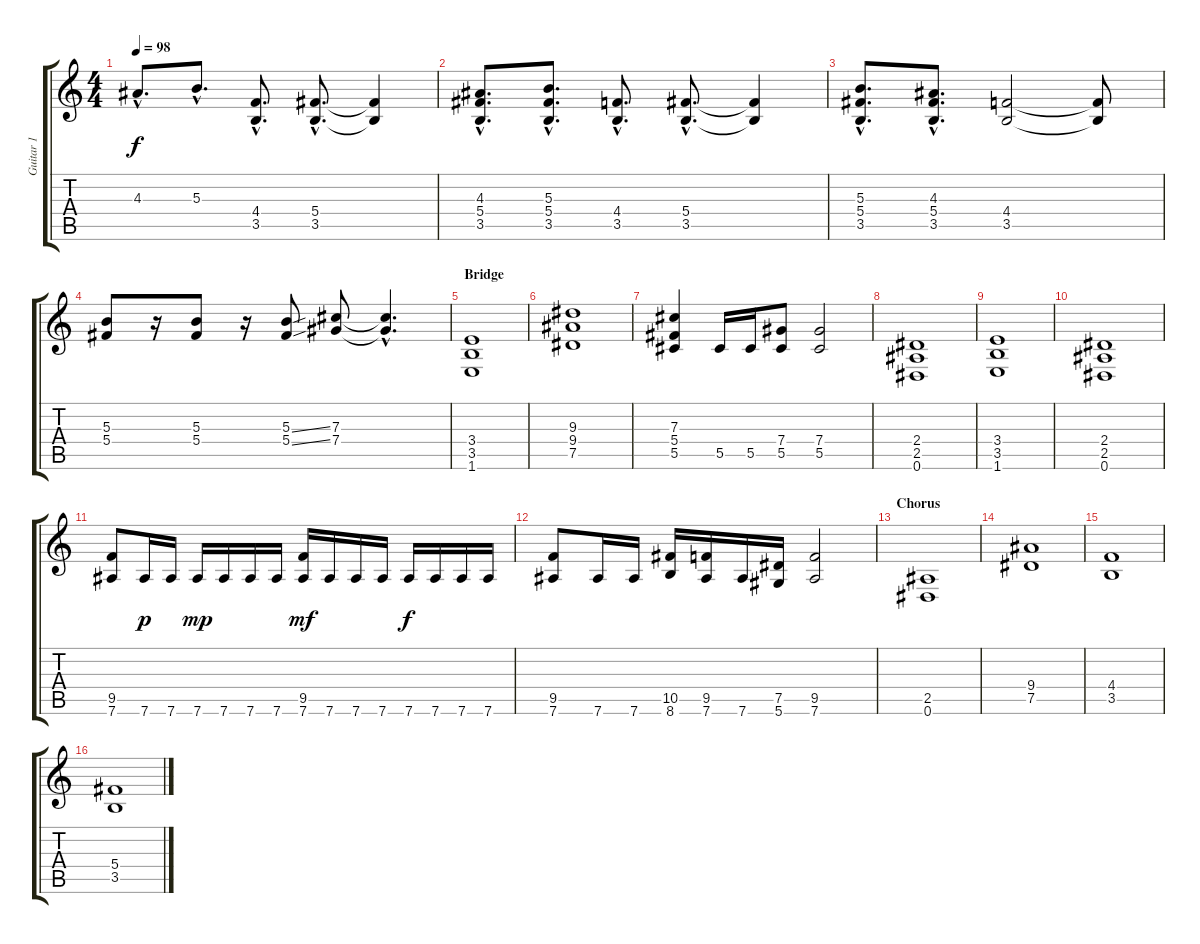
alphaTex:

\track ("Guitar 1" "Guitar 1") {instrument distortionguitar}
\staff {score tabs}
\tuning (Eb4 Bb3 Gb3 Db3 Ab2 Eb2) {hide}
\ts (4 4)
\tempo 98
\clef g2
\ks c
4.3{hac}.8{d dy f} 5.3{hac}.8{d} (4.4{hac} 3.5{hac}).8{d} (5.4{hac} 3.5{hac}).8{d} (5.4{t} 3.5{t}).4 |
(4.3{hac} 5.4{hac} 3.5{hac}).8{d} (5.3{hac} 5.4{hac} 3.5{hac}).8{d} (4.4{hac} 3.5{hac}).8{d} (5.4{hac} 3.5{hac}).8{d} (5.4{t} 3.5{t}).4 |
(5.3{hac} 5.4{hac} 3.5{hac}).8{d} (4.3{hac} 5.4{hac} 3.5{hac}).8{d} (4.4 3.5).2 (4.4{t} 3.5{t}).8 |
(5.3 5.4).8 r.16 (5.3 5.4).8 r.16 (5.3{ss} 5.4{ss}).8 (7.3 7.4).8 (7.3{hac t} 7.4{hac t}).4{d} |
\section ("" "Bridge")
(3.4 3.5 1.6).1 |
(9.3 9.4 7.5).1 |
(7.3 5.4 5.5).4 5.5.16 5.5.16 (7.4 5.5).8 (7.4 5.5).2 |
(2.4 2.5 0.6).1 |
(3.4 3.5 1.6).1 |
(2.4 2.5 0.6).1 |
(9.5 7.6).8 7.6.16{dy p} 7.6.16 7.6.16{dy mp} 7.6.16 7.6.16 7.6.16 (9.5 7.6).16{dy mf} 7.6.16 7.6.16 7.6.16 7.6.16{dy f} 7.6.16 7.6.16 7.6.16 |
(9.5 7.6).8 7.6.16 7.6.16 (10.5 8.6).16 (9.5 7.6).16 7.6.16 (7.5 5.6).16 (9.5 7.6).2 |
\section ("" "Chorus")
(2.5 0.6).1 |
(9.4 7.5).1 |
(4.4 3.5).1 |
(5.4 3.5).1
